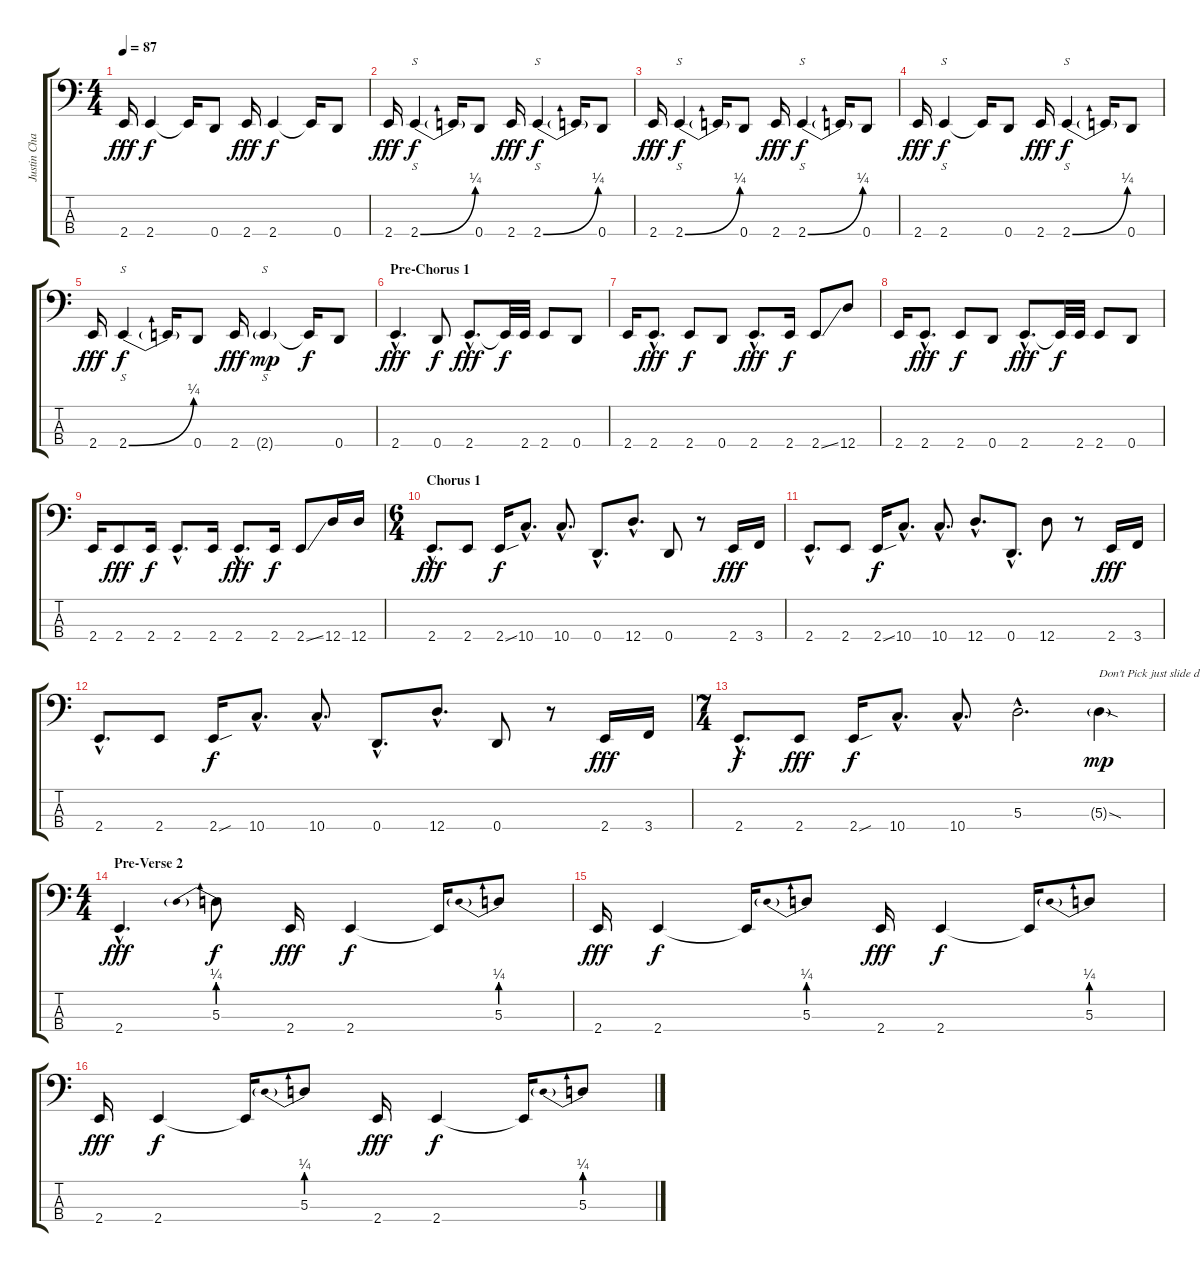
\track ("Justin Chancellor" "Justin Cha") {instrument electricbassfinger}
\staff {score tabs}
\tuning (G2 D2 A1 D1) {hide}
\ts (4 4)
\tempo 87
\clef f4
\ks c
2.4.16{dy fff} 2.4.4{dy f} 2.4{t}.16 0.4.8 2.4.16{dy fff} 2.4.4{dy f} 2.4{t}.16 0.4.8 |
2.4.16{dy fff instrument electricbassfinger} 2.4{be (bend 0 0 60 1)}.4{s dy f instrument slapbass1} 2.4{t}.16 0.4.8{instrument electricbassfinger} 2.4.16{dy fff} 2.4{be (bend 0 0 60 1)}.4{s dy f instrument slapbass1} 2.4{t}.16 0.4.8{instrument electricbassfinger} |
2.4.16{dy fff instrument electricbassfinger} 2.4{be (bend 0 0 60 1)}.4{s dy f instrument slapbass1} 2.4{t}.16 0.4.8{instrument electricbassfinger} 2.4.16{dy fff} 2.4{be (bend 0 0 60 1)}.4{s dy f instrument slapbass1} 2.4{t}.16 0.4.8{instrument electricbassfinger} |
2.4.16{dy fff instrument electricbassfinger} 2.4.4{s dy f instrument slapbass1} 2.4{t}.16 0.4.8{instrument electricbassfinger} 2.4.16{dy fff} 2.4{be (bend 0 0 60 1)}.4{s dy f instrument slapbass1} 2.4{t}.16 0.4.8{instrument electricbassfinger} |
2.4.16{dy fff instrument electricbassfinger} 2.4{be (bend 0 0 60 1)}.4{s dy f instrument slapbass1} 2.4{t}.16 0.4.8{instrument electricbassfinger} 2.4.16{dy fff} 2.4{g}.4{s dy mp instrument slapbass1} 2.4{t}.16{dy f} 0.4.8{instrument electricbassfinger} |
\section ("" "Pre-Chorus 1")
2.4{hac}.4{d dy fff instrument electricbassfinger} 0.4.8{dy f} 2.4{hac}.8{d dy fff} 2.4{t}.32{dy f} 2.4.32 2.4.8 0.4.8 |
2.4.16 2.4{hac}.8{d dy fff} 2.4.8{dy f} 0.4.8 2.4{hac}.8{d dy fff} 2.4.16{dy f} 2.4{ss}.8 12.4.8 |
2.4.16 2.4{hac}.8{d dy fff} 2.4.8{dy f} 0.4.8 2.4{hac}.8{d dy fff} 2.4{t}.32{dy f} 2.4.32 2.4.8 0.4.8 |
2.4.16 2.4.8{dy fff} 2.4.16{dy f} 2.4{hac}.8{d} 2.4.16 2.4{hac}.8{d dy fff} 2.4.16{dy f} 2.4{ss}.8 12.4.16 12.4.16 |
\ts (6 4)
\section ("" "Chorus 1")
2.4{hac}.8{d dy fff} 2.4.8 2.4{sou}.16{dy f} 10.4{hac}.8{d} 10.4{hac}.8{d} 0.4{hac}.8{d} 12.4{hac}.8{d} 0.4.8 r.8 2.4.16{dy fff} 3.4.16 |
2.4{hac}.8{d} 2.4.8 2.4{sou}.16{dy f} 10.4{hac}.8{d} 10.4{hac}.8{d} 12.4{hac}.8{d} 0.4{hac}.8{d} 12.4.8 r.8 2.4.16{dy fff} 3.4.16 |
2.4{hac}.8{d} 2.4.8 2.4{sou}.16{dy f} 10.4{hac}.8{d} 10.4{hac}.8{d} 0.4{hac}.8{d} 12.4{hac}.8{d} 0.4.8 r.8 2.4.16{dy fff} 3.4.16 |
\ts (7 4)
2.4{hac}.8{d dy f} 2.4.8{dy fff} 2.4{sou}.16{dy f} 10.4{hac}.8{d} 10.4{hac}.8{d} 5.3{hac}.2{d} 5.3{sod g}.4{txt "Don't Pick just slide down" dy mp} |
\ts (4 4)
\section ("" "Pre-Verse 2")
2.4{hac}.4{d dy fff} 5.3{be (prebend 0 1 60 1)}.8{dy f} 2.4.16{dy fff} 2.4.4{dy f} 2.4{t}.16 5.3{be (prebend 0 1 60 1)}.8 |
2.4.16{dy fff} 2.4.4{dy f} 2.4{t}.16 5.3{be (prebend 0 1 60 1)}.8 2.4.16{dy fff} 2.4.4{dy f} 2.4{t}.16 5.3{be (prebend 0 1 60 1)}.8 |
2.4.16{dy fff} 2.4.4{dy f} 2.4{t}.16 5.3{be (prebend 0 1 60 1)}.8 2.4.16{dy fff} 2.4.4{dy f} 2.4{t}.16 5.3{be (prebend 0 1 60 1)}.8
